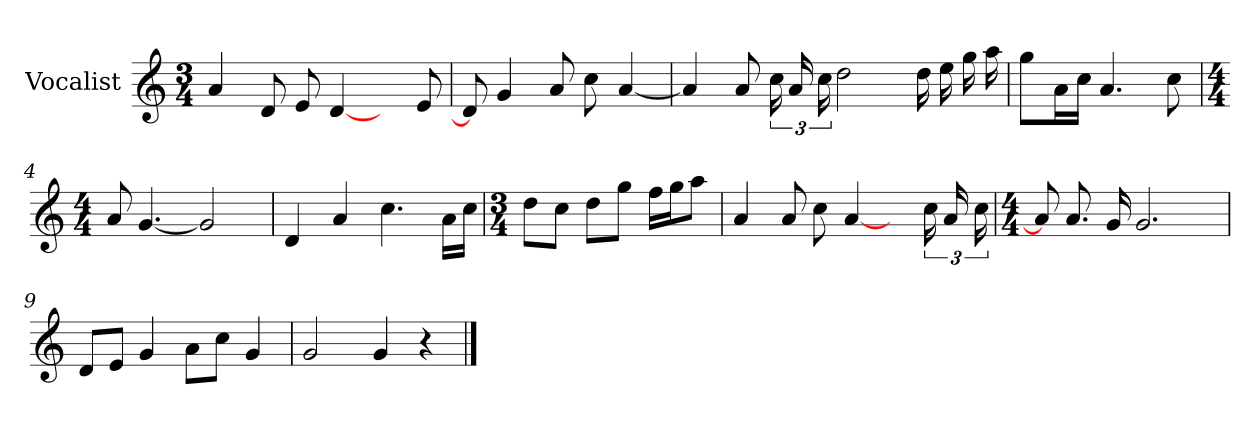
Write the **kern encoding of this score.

**kern
*part1
*staff1
*I"Vocalist
*k[]
*C:
*M3/4
=
4a
8d
8e
[4d
8ryy
8e
=1
8d]
4g
8a
8cc
[4a
=2
4a]
8a
24cc
24a
24cc
2dd
16dd
16ee
16gg
16aa
=3
8ggL
16aL
16ccJJ
4.a
8cc
=4
*M4/4
8a
[4.g
2g]
=5
4d
4a
4.cc
16aLL
16ccJJ
=6
*M3/4
8ddL
8ccJ
8ddL
8ggJ
16ffLL
16ggJ
8aaJ
=7
4a
8a
8cc
[4a
8ryy
24cc
24a
24cc
=8
*M4/4
8a]
8.a
16g
2.g
=9
8dL
8eJ
4g
8aL
8ccJ
4g
=10
2g
4g
4r
==
*-
